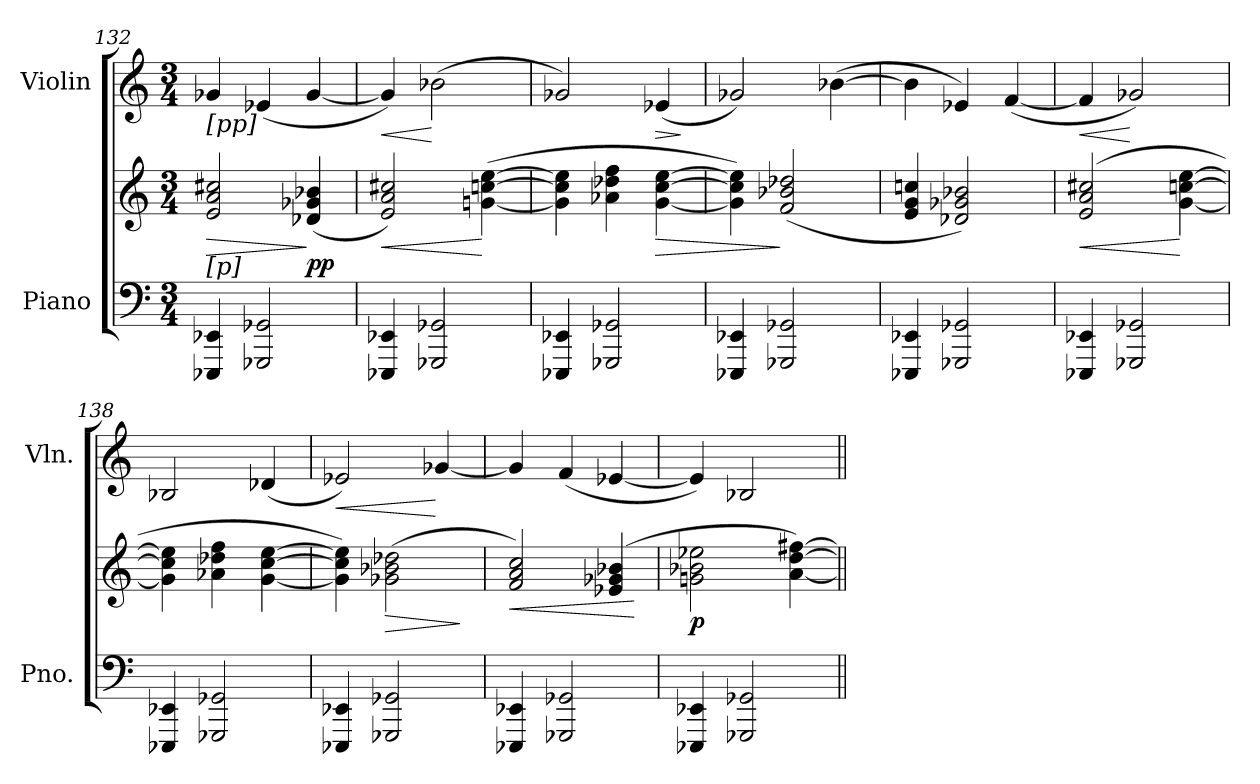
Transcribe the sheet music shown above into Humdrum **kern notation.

**kern	**kern	**dynam	**kern	**dynam
*part2	*part2	*part2	*part1	*part1
*staff3	*staff2	*staff2/3	*staff1	*staff1
*I"Piano	*	*	*I"Violin	*
*I'Pno.	*	*	*I'Vln.	*
!!LO:PB:g=z
*clefF4	*clefG2	*	*clefG2	*
*k[]	*k[]	*	*k[]	*
*C:	*C:	*	*C:	*
*M3/4	*M3/4	*	*M3/4	*
*MM178	*MM178	*	*MM178	*
=132	=132	=132	=132	=132
!	!	!	!LO:TX:b:t=[pp]	!
!	!LO:TX:b:t=[p]	!	!	!
!	!	!LO:HP:b	!	!
4EEE-Xi/ 4EE-Xi	2ei/ 2ai 2cc#Xi	>	4g-Xi/	.
2GGG-Xi/ 2GG-Xi	.	.	(4e-Xi/	.
.	(4d-Xi/ 4g-Xi 4b-Xi	] pp	[<4g-i/	.
=133	=133	=133	=133	=133
!	!	!LO:HP:b	!	!LO:HP:b
4EEE-Xi/ 4EE-Xi	2ei/ 2ai 2cc#Xi)	<	4g-i/])	<
2GGG-Xi/ 2GG-Xi	.	.	(2b-Xi\	[
.	([<4gni\ [>4ccni [>4eei	[	.	.
=134	=134	=134	=134	=134
4EEE-Xi/ 4EE-Xi	4gi\] 4cci] 4eei]	.	2g-Xi/)	.
2GGG-Xi/ 2GG-Xi	4a-Xi\ 4dd-Xi 4ffi	.	.	.
!	!	!LO:HP:b	!	!LO:HP:b
.	[<4gi\ [>4cci [>4eei	>	(4e-Xi/	>
.	.	.	.	]
=135	=135	=135	=135	=135
4EEE-Xi/ 4EE-Xi	4gi\] 4cci] 4eei])	.	2g-Xi/)	.
2GGG-Xi/ 2GG-Xi	(2fi/ 2b-Xi 2dd-Xi	]	.	.
.	.	.	([>4b-Xi\	.
=136	=136	=136	=136	=136
4EEE-Xi/ 4EE-Xi	4ei/ 4gi 4ccni	.	4b-i\]	.
2GGG-Xi/ 2GG-Xi	2d-Xi/ 2g-Xi 2b-Xi)	.	4e-Xi/)	.
.	.	.	([<4fi/	.
!!LO:LB:g=z
=137	=137	=137	=137	=137
!	!	!LO:HP:b	!	!LO:HP:b
4EEE-Xi/ 4EE-Xi	(2ei/ 2ai 2cc#Xi	<	4fi/]	<
2GGG-Xi/ 2GG-Xi	.	.	2g-Xi/)	[
.	[<4gi\ [>4ccni [>4eei	[	.	.
=138	=138	=138	=138	=138
4EEE-Xi/ 4EE-Xi	4gi\] 4cci] 4eei]	.	2B-Xi/	.
2GGG-Xi/ 2GG-Xi	4a-Xi\ 4dd-Xi 4ffi	.	.	.
.	[<4gi\ [>4cci [>4eei	.	(4d-Xi/	.
=139	=139	=139	=139	=139
!	!	!	!	!LO:HP:b
4EEE-Xi/ 4EE-Xi	4gi\] 4cci] 4eei])	.	2e-Xi/)	<
!	!	!LO:HP:b	!	!
2GGG-Xi/ 2GG-Xi	(2g-Xi\ 2b-Xi 2dd-Xi	>	.	.
.	.	.	[<4g-Xi/	[
.	.	]	.	.
=140	=140	=140	=140	=140
!	!	!LO:HP:b	!	!
4EEE-Xi/ 4EE-Xi	2fi/ 2ai 2cci)	<	4g-i/]	.
2GGG-Xi/ 2GG-Xi	.	.	(4fi/	.
.	(4e-Xi/ 4g-Xi 4b-Xi	.	[<4e-Xi/	.
.	.	[	.	.
=141	=141	=141	=141	=141
4EEE-Xi/ 4EE-Xi	2gni\ 2b-Xi 2ee-Xi	p	4e-i/])	.
2GGG-Xi/ 2GG-Xi	.	.	2B-Xi/	.
.	[<4ai\ [>4ddi [>4ff#Xi)	.	.	.
=||	=||	=||	=||	=||
*-	*-	*-	*-	*-
